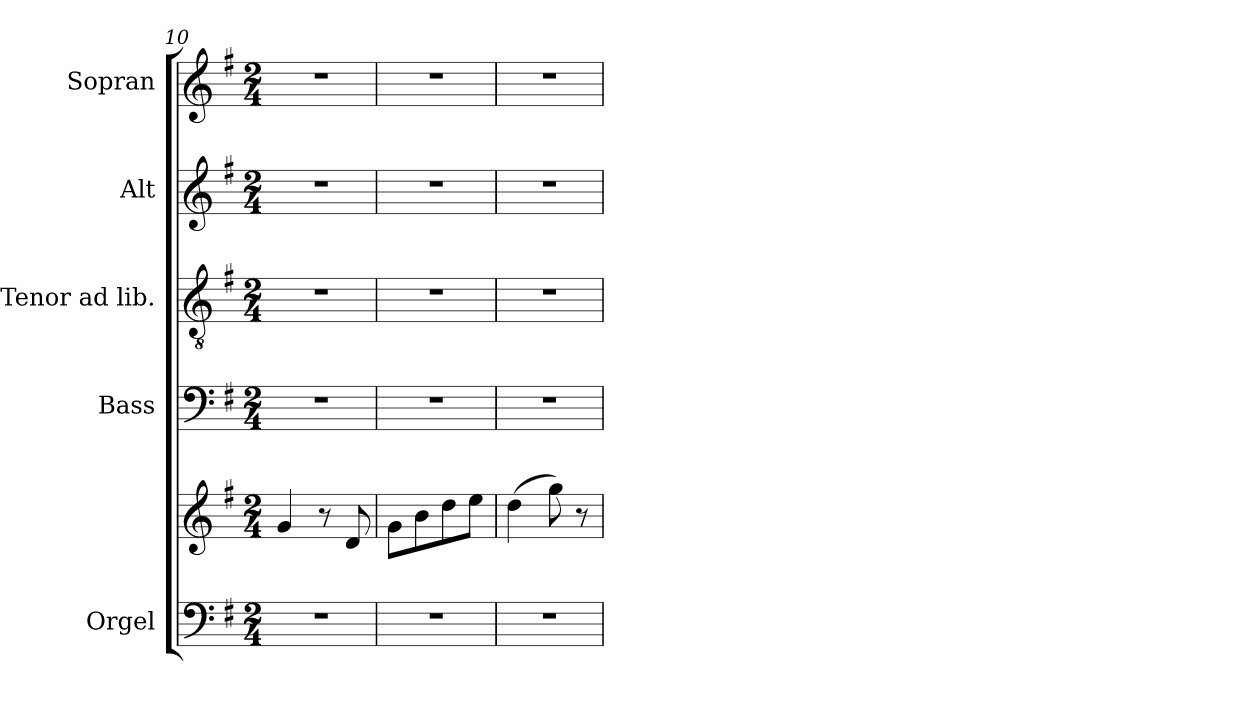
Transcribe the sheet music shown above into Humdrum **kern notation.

**kern	**kern	**kern	**kern	**kern	**kern
*part5	*part5	*part4	*part3	*part2	*part1
*staff6	*staff5	*staff4	*staff3	*staff2	*staff1
*I"Orgel	*	*I"Bass	*I"Tenor ad lib.	*I"Alt	*I"Sopran
*I'Org.	*	*I'B.	*I'T.	*I'A.	*I'S.
*clefF4	*clefG2	*clefF4	*clefGv2	*clefG2	*clefG2
*k[f#]	*k[f#]	*k[f#]	*k[f#]	*k[f#]	*k[f#]
*G:	*G:	*G:	*G:	*G:	*G:
*M2/4	*M2/4	*M2/4	*M2/4	*M2/4	*M2/4
=10	=10	=10	=10	=10	=10
2r	4g/	2r	2r	2r	2r
.	8r	.	.	.	.
.	8d/	.	.	.	.
=11	=11	=11	=11	=11	=11
2r	8g\L	2r	2r	2r	2r
.	8b\	.	.	.	.
.	8dd\	.	.	.	.
.	8ee\J	.	.	.	.
=12	=12	=12	=12	=12	=12
2r	(>4dd\	2r	2r	2r	2r
.	8gg\)	.	.	.	.
.	8r	.	.	.	.
=	=	=	=	=	=
*-	*-	*-	*-	*-	*-
